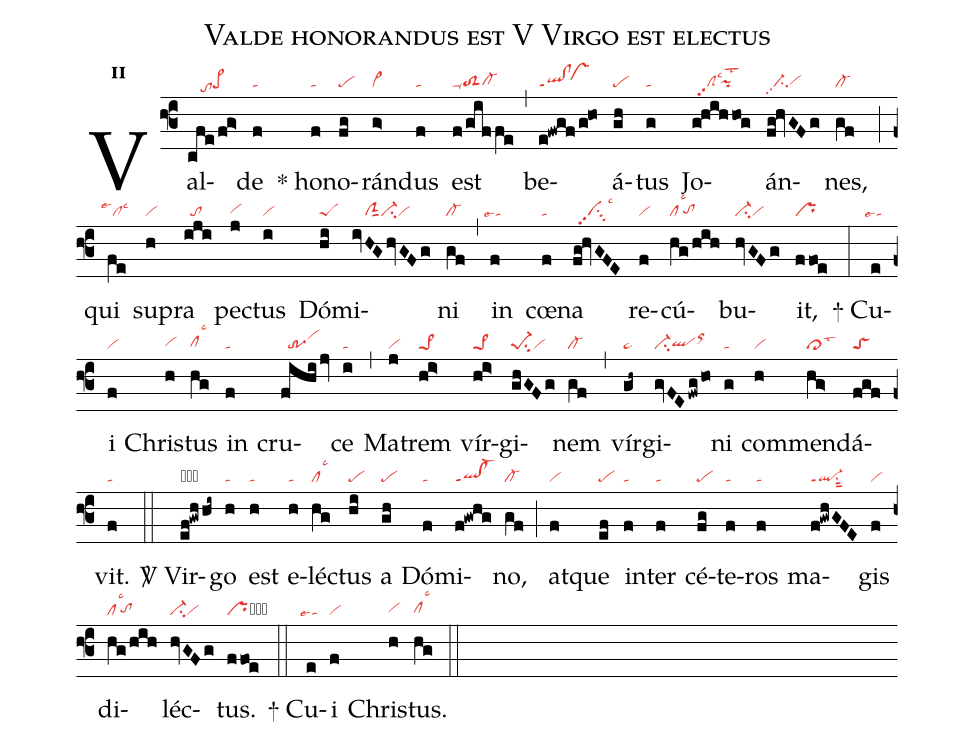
name:Valde honorandus est V Virgo est electus;
office-part:re;
mode:2;
nabc-lines:1;
%%
initial-style: 1;
name: Valde honorandus est;
mode: 2;
office-part: Responsorium;
annotation: Resp.;
annotation: ii;
nabc-lines: 1;
%%
(f3) Val(cfe/fg>|////tohdpe>)de(f|ta) <sp>*</sp> ho(f|ta)no(fg|pe)rán(g>|vi>)dus(f|ta) est(f/giffe|ta-toS2cl-hg) (,) be(e!fwgf/g!ho|ql!clppt1`vshi)á(gh|pe)tus(g|ta) Jo(g!hihhog|//clSpp2lsc3`pihglst2)án(fg!hvGFg|//ci-pp2vihg)nes,(gf|cl-) (;) qui(fe|``cllse1lsc3) su(h|vi)pra(iji|//to) pec(j|vihg)tus(i|vi) Dó(hi|peS)mi(ivHGhvGFg|////clSsut1ci-vi)ni(gf|cl-) (,) in(f|``talse4) cœ(f|ta)na(fg!hvGFE|//ci1pp2lsc3) re(f|vi)cú(hg/hih|cllsc3`tohg)bu(hvGFg|ci-vi)it,(ffoe|pr) (:)
<sp>+</sp> Cu(e|``talse4)i(f|vi) Chris(h|vihg)tus(hg|clhglsc3) in(f|ta) cru(fihi/jv|//tr-3vihj)ce(i|ta) (,) Ma(j|vi)trem(hi>|pe>1) vír(hi>|pe>1)gi(ghGFg|pe-1su2vi)nem(gf|cl-) (,) vír(gh~|ta>)gi(gvFE/fwg/ho|ci-qlhgorhj)ni(g|ta) com(h|vi)men(hg>|cl>lst3)dá(fgf|toS)vit.(f|ta) (::)

<sp>V/</sp> Vir(ef!gwhhi~|obqlhhppt2pehj)go(h|ta) est(h|ta) e(h|ta)léc(hg|cllsc3)tus(hi|pe) a(gh|pe) Dó(f|ta)mi(f!gwhg|ql!cl-ppt1)no,(gf|cl-) (;) at(f|vi)que(ef|pe) in(f|ta)ter(f|ta) cé(fg|pe)te(f|ta)ros(f|ta) ma(f!gwhGFE|ql-ppt1su1sut2)gis(f|vi) di(hg/hih|cllsc3`tohg)léc(hvGFg|ci-vi)tus.(ffoe|prcb) (::)
<sp>+</sp> Cu(e|``talse4)i(f|vi) Chris(h|vihg)tus.(hg|clhglsc3) (::)
